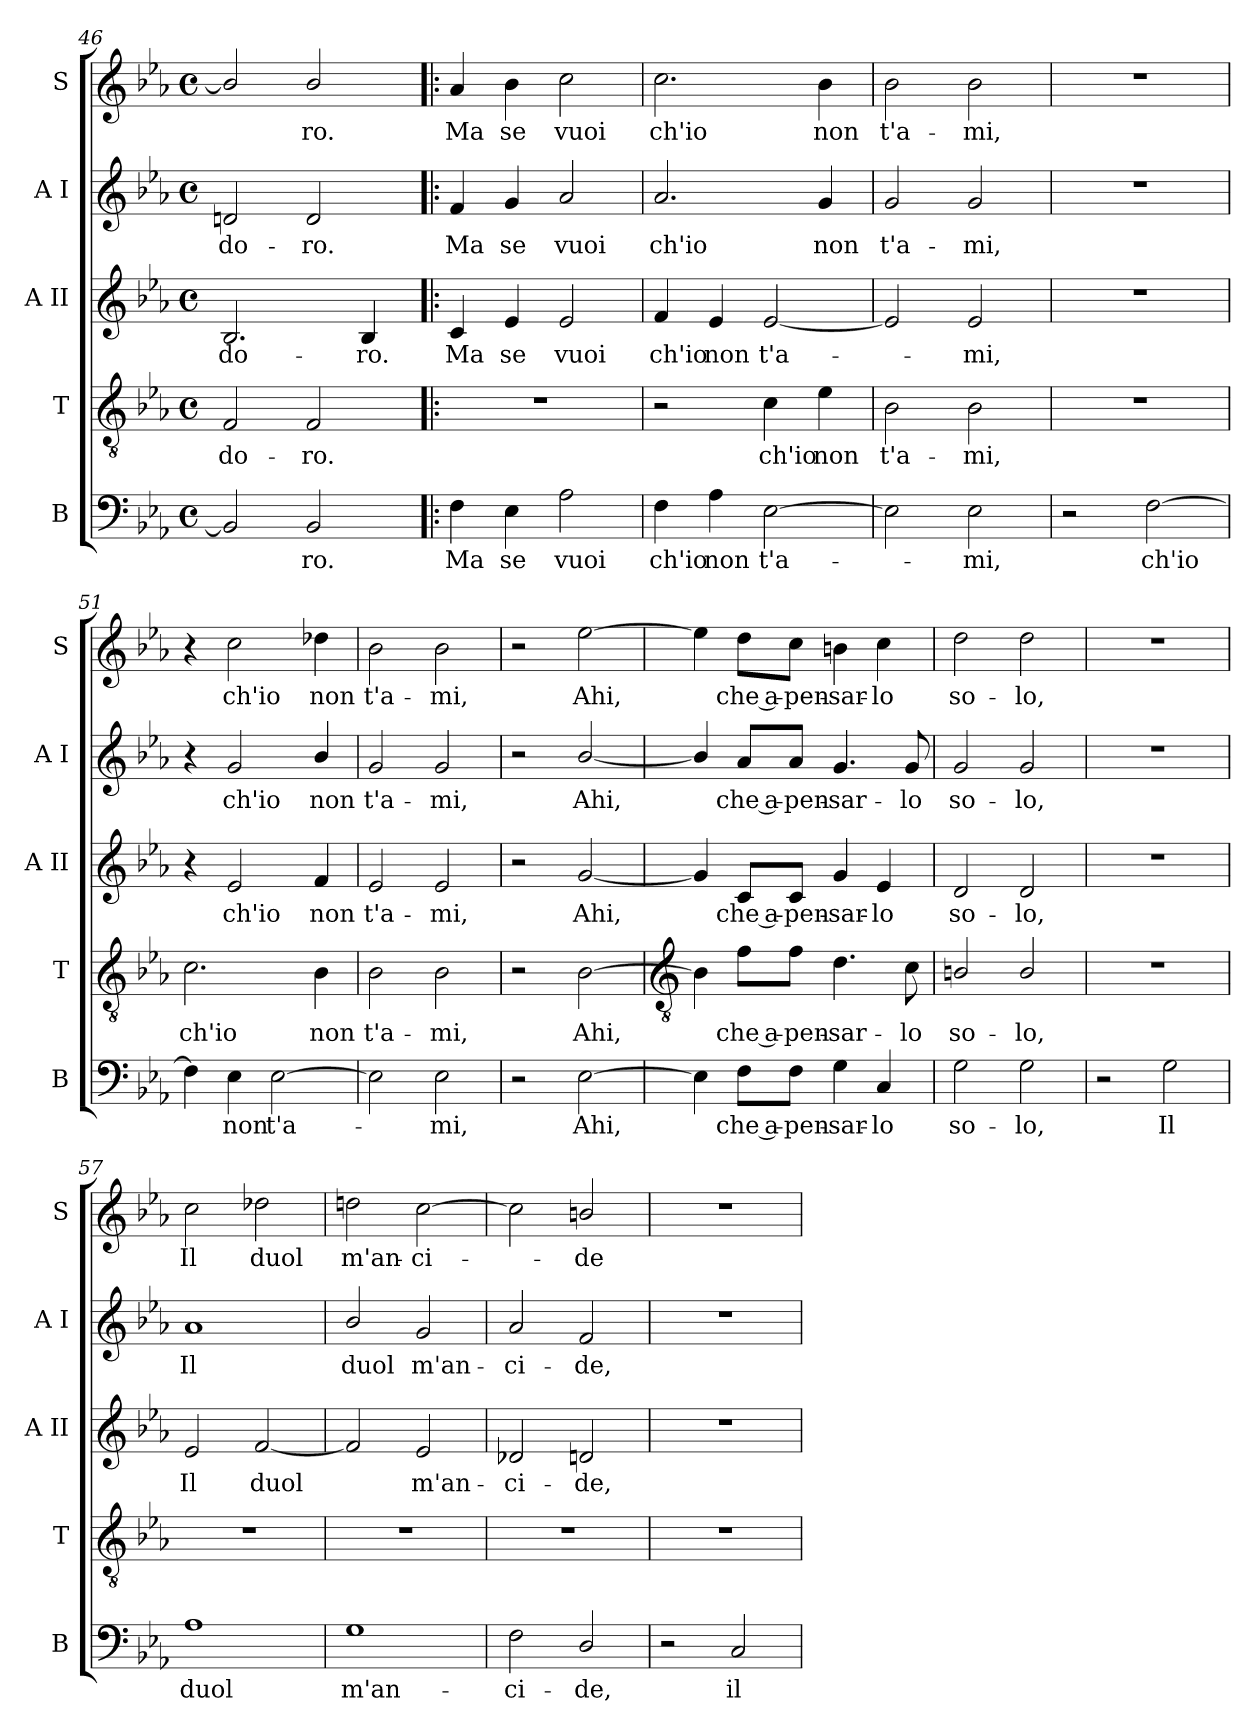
**kern	**text	**kern	**text	**kern	**text	**kern	**text	**kern	**text
*part5	*part5	*part4	*part4	*part3	*part3	*part2	*part2	*part1	*part1
*staff5	*staff5	*staff4	*staff4	*staff3	*staff3	*staff2	*staff2	*staff1	*staff1
*I"B	*	*I"T	*	*I"A II	*	*I"A I	*	*I"S	*
*I'B	*	*I'T	*	*I'A II	*	*I'A I	*	*I'S	*
!!LO:LB:g=z
*clefF4	*	*clefGv2	*	*clefG2	*	*clefG2	*	*clefG2	*
*k[b-e-a-]	*	*k[b-e-a-]	*	*k[b-e-a-]	*	*k[b-e-a-]	*	*k[b-e-a-]	*
*E-:	*	*E-:	*	*E-:	*	*E-:	*	*E-:	*
*M4/4	*	*M4/4	*	*M4/4	*	*M4/4	*	*M4/4	*
*met(c)	*	*met(c)	*	*met(c)	*	*met(c)	*	*met(c)	*
=46	=46	=46	=46	=46	=46	=46	=46	=46	=46
!	!	!	!LO:LY:b	!	!LO:LY:b	!	!LO:LY:b	!	!
2BB-]	.	2F	-do-	2.B-	-do-	2dn	-do-	2b-/]	.
!	!LO:LY:b	!	!LO:LY:b	!	!	!	!LO:LY:b	!	!LO:LY:b
2BB-	ro.	2F	-ro.	.	.	2d	-ro.	2b-/	ro.
!	!	!	!	!	!LO:LY:b	!	!	!	!
.	.	.	.	4B-	-ro.	.	.	.	.
=47!|:	=47!|:	=47!|:	=47!|:	=47!|:	=47!|:	=47!|:	=47!|:	=47!|:	=47!|:
!	!LO:LY:b	!	!	!	!LO:LY:b	!	!LO:LY:b	!	!LO:LY:b
4F	Ma	1r	.	4c	Ma	4f	Ma	4a-	Ma
!	!LO:LY:b	!	!	!	!LO:LY:b	!	!LO:LY:b	!	!LO:LY:b
4E-	se	.	.	4e-	se	4g	se	4b-	se
!	!LO:LY:b	!	!	!	!LO:LY:b	!	!LO:LY:b	!	!LO:LY:b
2A-	vuoi	.	.	2e-	vuoi	2a-	vuoi	2cc	vuoi
=48	=48	=48	=48	=48	=48	=48	=48	=48	=48
!	!LO:LY:b	!	!	!	!LO:LY:b	!	!LO:LY:b	!	!LO:LY:b
4F	ch'io	2r	.	4f	ch'io	2.a-	ch'io	2.cc	ch'io
!	!LO:LY:b	!	!	!	!LO:LY:b	!	!	!	!
4A-	non	.	.	4e-	non	.	.	.	.
!	!LO:LY:b	!	!LO:LY:b	!	!LO:LY:b	!	!	!	!
[2E-	t'a-	4c	ch'io	[2e-	t'a-	.	.	.	.
!	!	!	!LO:LY:b	!	!	!	!LO:LY:b	!	!LO:LY:b
.	.	4e-	non	.	.	4g	non	4b-	non
=49	=49	=49	=49	=49	=49	=49	=49	=49	=49
!	!	!	!LO:LY:b	!	!	!	!LO:LY:b	!	!LO:LY:b
2E-]	.	2B-	t'a-	2e-]	.	2g	t'a-	2b-	t'a-
!	!LO:LY:b	!	!LO:LY:b	!	!LO:LY:b	!	!LO:LY:b	!	!LO:LY:b
2E-	mi,	2B-	-mi,	2e-	mi,	2g	-mi,	2b-	-mi,
=50	=50	=50	=50	=50	=50	=50	=50	=50	=50
2r	.	1r	.	1r	.	1r	.	1r	.
!	!LO:LY:b	!	!	!	!	!	!	!	!
[2F	ch'io	.	.	.	.	.	.	.	.
=51	=51	=51	=51	=51	=51	=51	=51	=51	=51
!	!	!	!LO:LY:b	!	!	!	!	!	!
4F]	.	2.c	ch'io	4r	.	4r	.	4r	.
!	!LO:LY:b	!	!	!	!LO:LY:b	!	!LO:LY:b	!	!LO:LY:b
4E-	non	.	.	2e-	ch'io	2g	ch'io	2cc	ch'io
!	!LO:LY:b	!	!	!	!	!	!	!	!
[2E-	t'a-	.	.	.	.	.	.	.	.
!	!	!	!LO:LY:b	!	!LO:LY:b	!	!LO:LY:b	!	!LO:LY:b
.	.	4B-	non	4f	non	4b-/	non	4dd-X	non
=52	=52	=52	=52	=52	=52	=52	=52	=52	=52
!	!	!	!LO:LY:b	!	!LO:LY:b	!	!LO:LY:b	!	!LO:LY:b
2E-]	.	2B-	t'a-	2e-	t'a-	2g	t'a-	2b-	t'a-
!	!LO:LY:b	!	!LO:LY:b	!	!LO:LY:b	!	!LO:LY:b	!	!LO:LY:b
2E-	mi,	2B-	-mi,	2e-	-mi,	2g	-mi,	2b-	-mi,
=53	=53	=53	=53	=53	=53	=53	=53	=53	=53
2r	.	2r	.	2r	.	2r	.	2r	.
!	!LO:LY:b	!	!LO:LY:b	!	!LO:LY:b	!	!LO:LY:b	!	!LO:LY:b
[2E-	Ahi,	[2B-	Ahi,	[2g	Ahi,	[2b-/	Ahi,	[2ee-	Ahi,
!!LO:LB:g=z
=54	=54	=54	=54	=54	=54	=54	=54	=54	=54
*	*	*clefGv2	*	*	*	*	*	*	*
4E-]	.	4B-]	.	4g]	.	4b-/]	.	4ee-]	.
!	!LO:LY:b	!	!LO:LY:b	!	!LO:LY:b	!	!LO:LY:b	!	!LO:LY:b
8F\L	che a-	8f\L	che a-	8c/L	che a-	8a-/L	che a-	8dd\L	che a-
!	!LO:LY:b	!	!LO:LY:b	!	!LO:LY:b	!	!LO:LY:b	!	!LO:LY:b
8F\J	-pen-	8f\J	-pen-	8c/J	-pen-	8a-/J	-pen-	8cc\J	-pen-
!	!LO:LY:b	!	!LO:LY:b	!	!LO:LY:b	!	!LO:LY:b	!	!LO:LY:b
4G	-sar-	4.d	-sar-	4g	-sar-	4.g	-sar-	4bn	-sar-
!	!LO:LY:b	!	!	!	!LO:LY:b	!	!	!	!LO:LY:b
4C	-lo	.	.	4e-	-lo	.	.	4cc	-lo
!	!	!	!LO:LY:b	!	!	!	!LO:LY:b	!	!
.	.	8c	-lo	.	.	8g	-lo	.	.
=55	=55	=55	=55	=55	=55	=55	=55	=55	=55
!	!LO:LY:b	!	!LO:LY:b	!	!LO:LY:b	!	!LO:LY:b	!	!LO:LY:b
2G	so-	2Bn/	so-	2d	so-	2g	so-	2dd	so-
!	!LO:LY:b	!	!LO:LY:b	!	!LO:LY:b	!	!LO:LY:b	!	!LO:LY:b
2G	-lo,	2B/	-lo,	2d	-lo,	2g	-lo,	2dd	-lo,
=56	=56	=56	=56	=56	=56	=56	=56	=56	=56
2r	.	1r	.	1r	.	1r	.	1r	.
!	!LO:LY:b	!	!	!	!	!	!	!	!
2G	Il	.	.	.	.	.	.	.	.
=57	=57	=57	=57	=57	=57	=57	=57	=57	=57
!	!LO:LY:b	!	!	!	!LO:LY:b	!	!LO:LY:b	!	!LO:LY:b
1A-	duol	1r	.	2e-	Il	1a-	Il	2cc	Il
!	!	!	!	!	!LO:LY:b	!	!	!	!LO:LY:b
.	.	.	.	[2f	duol	.	.	2dd-X	duol
=58	=58	=58	=58	=58	=58	=58	=58	=58	=58
!	!LO:LY:b	!	!	!	!	!	!LO:LY:b	!	!LO:LY:b
1G	m'an-	1r	.	2f]	.	2b-/	duol	2ddn	m'an-
!	!	!	!	!	!LO:LY:b	!	!LO:LY:b	!	!LO:LY:b
.	.	.	.	2e-	m'an-	2g	m'an-	[2cc	-ci-
=59	=59	=59	=59	=59	=59	=59	=59	=59	=59
!	!LO:LY:b	!	!	!	!LO:LY:b	!	!LO:LY:b	!	!
2F	-ci-	1r	.	2d-X	-ci-	2a-	-ci-	2cc]	.
!	!LO:LY:b	!	!	!	!LO:LY:b	!	!LO:LY:b	!	!LO:LY:b
2D/	-de,	.	.	2dn	-de,	2f	-de,	2bn/	de
=60	=60	=60	=60	=60	=60	=60	=60	=60	=60
2r	.	1r	.	1r	.	1r	.	1r	.
!	!LO:LY:b	!	!	!	!	!	!	!	!
2C	il	.	.	.	.	.	.	.	.
=	=	=	=	=	=	=	=	=	=
*-	*-	*-	*-	*-	*-	*-	*-	*-	*-
